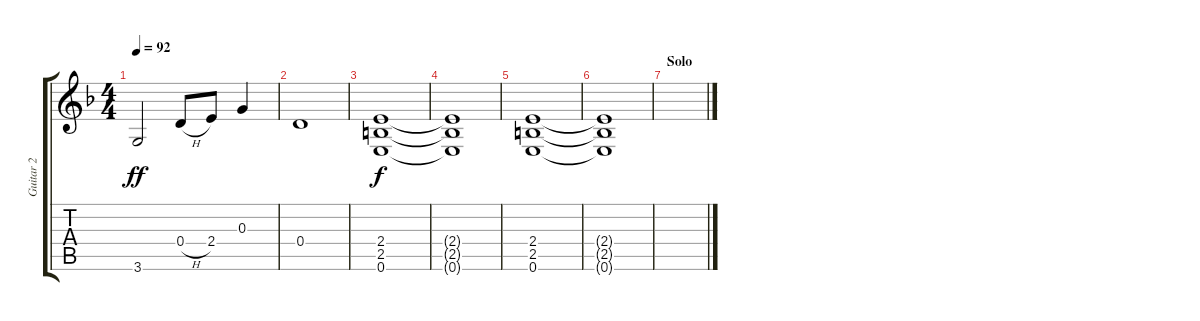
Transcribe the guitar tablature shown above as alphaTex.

\track ("Guitar 2" "Guitar 2") {instrument distortionguitar}
\staff {score tabs}
\tuning (E4 B3 G3 D3 A2 E2) {hide}
\ts (4 4)
\tempo 92
\clef g2
\ks f
3.6.2{dy ff} 0.4{h}.8 2.4.8 0.3.4 |
0.4.1 |
(2.4 2.5 0.6).1{dy f} |
(2.4{t} 2.5{t} 0.6{t}).1 |
(2.4 2.5 0.6).1 |
(2.4{t} 2.5{t} 0.6{t}).1 |
\section ("" "Solo")
